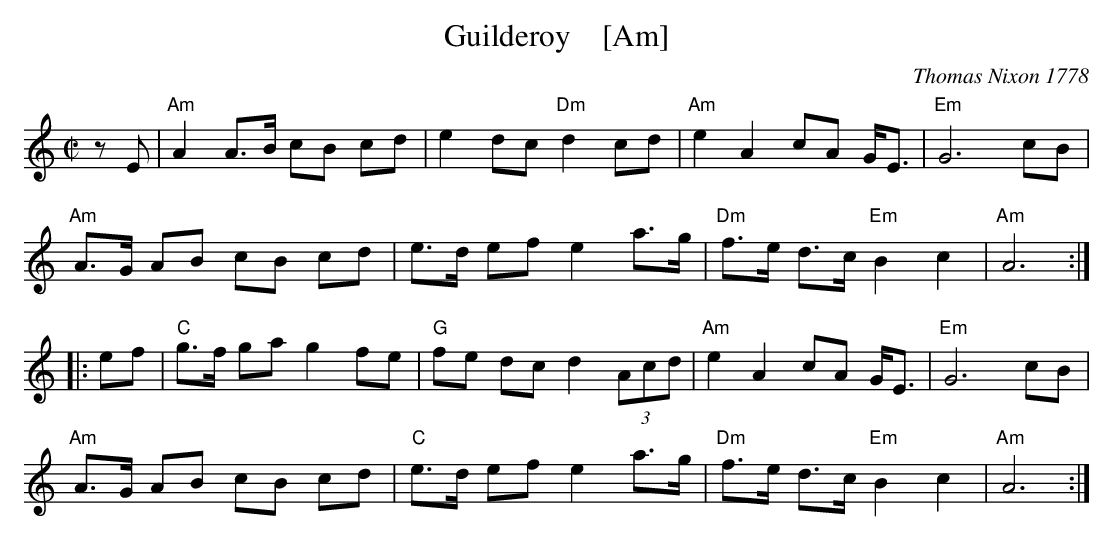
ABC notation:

X:1
T: Guilderoy    [Am]
O: Thomas Nixon 1778
M: C|
L: 1/8
K: Am
V: 1 staves=2
zE |\
"Am"A2 A>B cB cd | e2 dc "Dm"d2 cd | "Am"e2 A2 cA G<E | "Em"G6 cB |
"Am"A>G AB cB cd | e>d ef e2 a>g | "Dm"f>e d>c "Em"B2 c2 | "Am"A6 :|
|: ef |\
"C"g>f ga g2 fe | "G"fe dc d2 (3Acd | "Am"e2 A2 cA G<E | "Em"G6 cB |
"Am"A>G AB cB cd | "C"e>d ef e2 a>g | "Dm"f>e d>c "Em"B2 c2 | "Am"A6 :|
